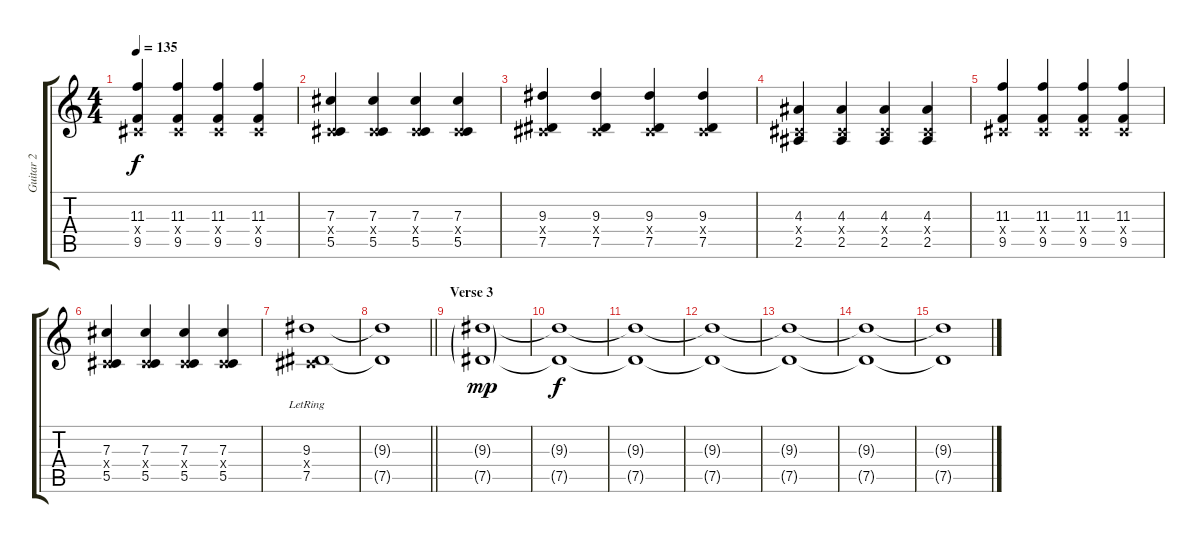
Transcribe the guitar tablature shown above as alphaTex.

\track ("Guitar 2" "Guitar 2") {instrument electricguitarjazz}
\staff {score tabs}
\tuning (Eb4 Bb3 Gb3 Db3 Ab2 Eb2) {hide}
\ts (4 4)
\tempo 135
\clef g2
\ks c
(11.3 0.4{x} 9.5).4{dy f} (11.3 0.4{x} 9.5).4 (11.3 0.4{x} 9.5).4 (11.3 0.4{x} 9.5).4 |
(7.3 0.4{x} 5.5).4 (7.3 0.4{x} 5.5).4 (7.3 0.4{x} 5.5).4 (7.3 0.4{x} 5.5).4 |
(9.3 0.4{x} 7.5).4 (9.3 0.4{x} 7.5).4 (9.3 0.4{x} 7.5).4 (9.3 0.4{x} 7.5).4 |
(4.3 0.4{x} 2.5).4 (4.3 0.4{x} 2.5).4 (4.3 0.4{x} 2.5).4 (4.3 0.4{x} 2.5).4 |
(11.3 0.4{x} 9.5).4 (11.3 0.4{x} 9.5).4 (11.3 0.4{x} 9.5).4 (11.3 0.4{x} 9.5).4 |
(7.3 0.4{x} 5.5).4 (7.3 0.4{x} 5.5).4 (7.3 0.4{x} 5.5).4 (7.3 0.4{x} 5.5).4 |
(9.3{lr} 0.4{x} 7.5{lr}).1 |
\barLineRight lightlight
(9.3{t} 7.5{t}).1 |
\section ("" "Verse 3")
(9.3{g} 7.5{g}).1{dy mp} |
(9.3{t} 7.5{t}).1{dy f} |
(9.3{t} 7.5{t}).1 |
(9.3{t} 7.5{t}).1 |
(9.3{t} 7.5{t}).1 |
(9.3{t} 7.5{t}).1 |
(9.3{t} 7.5{t}).1
